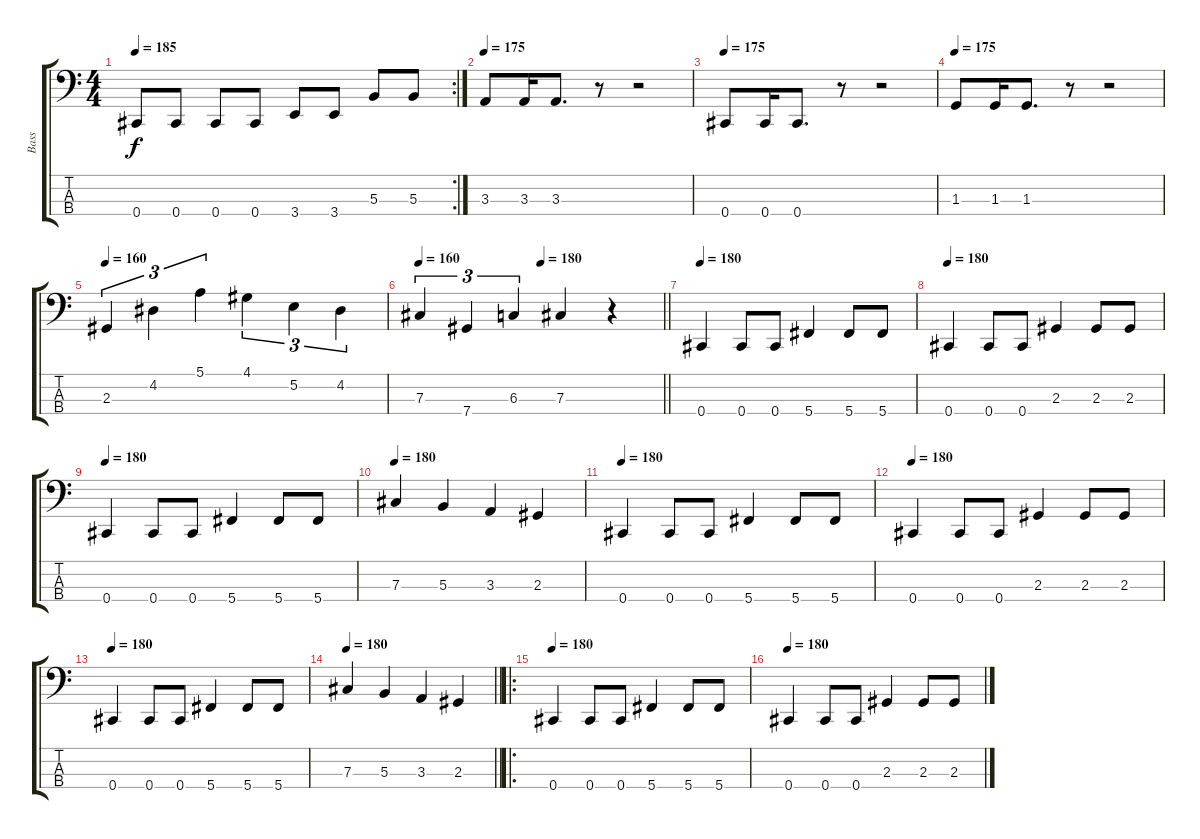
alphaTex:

\track ("Bass" "Bass") {instrument electricbasspick}
\staff {score tabs}
\tuning (E2 B1 Gb1 Db1) {hide}
\rc 2
\ts (4 4)
\tempo 185
\clef f4
\ks c
0.4.8{dy f} 0.4.8 0.4.8 0.4.8 3.4.8 3.4.8 5.3.8 5.3.8 |
\tempo 175
3.3.8 3.3.16 3.3.8{d} r.8 r.2 |
\tempo 175
0.4.8 0.4.16 0.4.8{d} r.8 r.2 |
\tempo 175
1.3.8 1.3.16 1.3.8{d} r.8 r.2 |
\tempo 160
2.3.4{tu (3 2)} 4.2.4{tu (3 2)} 5.1.4{tu (3 2)} 4.1.4{tu (3 2)} 5.2.4{tu (3 2)} 4.2.4{tu (3 2)} |
\tempo 160
\tempo (180 0.5)
\barLineRight lightlight
7.3.4{tu (3 2)} 7.4.4{tu (3 2)} 6.3.4{tu (3 2)} 7.3.4 r.4 |
\tempo 180
0.4.4 0.4.8 0.4.8 5.4.4 5.4.8 5.4.8 |
\tempo 180
0.4.4 0.4.8 0.4.8 2.3.4 2.3.8 2.3.8 |
\tempo 180
0.4.4 0.4.8 0.4.8 5.4.4 5.4.8 5.4.8 |
\tempo 180
7.3.4 5.3.4 3.3.4 2.3.4 |
\tempo 180
0.4.4 0.4.8 0.4.8 5.4.4 5.4.8 5.4.8 |
\tempo 180
0.4.4 0.4.8 0.4.8 2.3.4 2.3.8 2.3.8 |
\tempo 180
0.4.4 0.4.8 0.4.8 5.4.4 5.4.8 5.4.8 |
\tempo 180
\barLineRight lightlight
7.3.4 5.3.4 3.3.4 2.3.4 |
\ro
\tempo 180
0.4.4 0.4.8 0.4.8 5.4.4 5.4.8 5.4.8 |
\tempo 180
0.4.4 0.4.8 0.4.8 2.3.4 2.3.8 2.3.8
